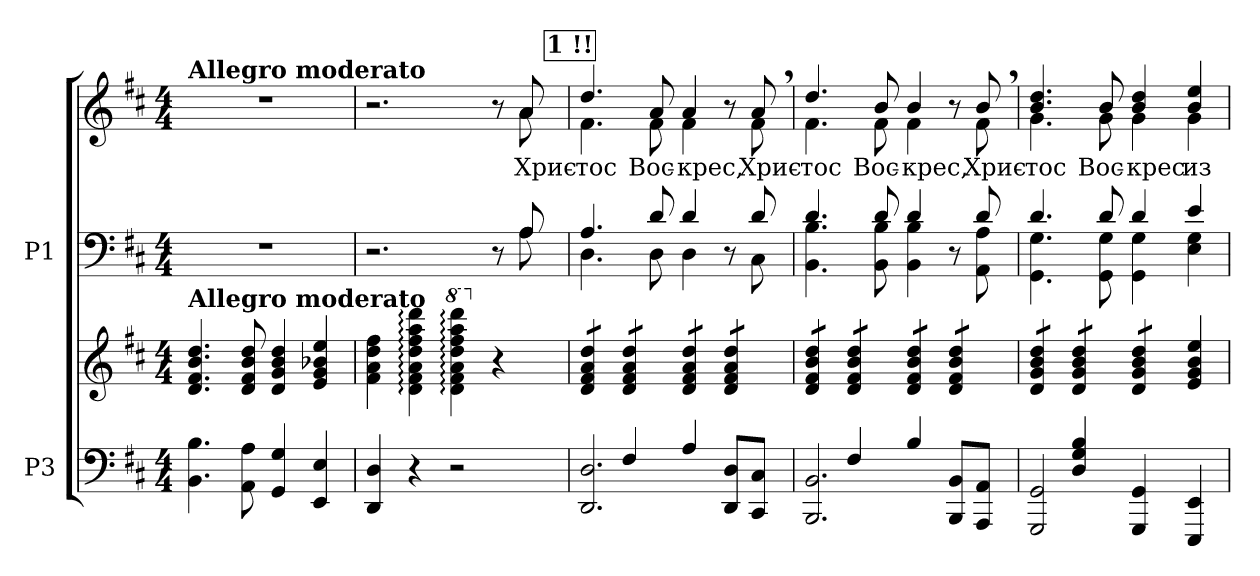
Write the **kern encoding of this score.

**kern	**kern	**kern	**kern	**text
*part2	*part2	*part1	*part1	*part1
*staff4	*staff3	*staff2	*staff1	*staff1
*I"P3	*	*I"P1	*	*
!!LO:PB:g=z
*clefF4	*clefG2	*clefF4	*clefG2	*
*k[f#c#]	*k[f#c#]	*k[f#c#]	*k[f#c#]	*
*D:	*D:	*D:	*D:	*
*M4/4	*M4/4	*M4/4	*M4/4	*
*MM120	*MM120	*MM120	*MM120	*
=1	=1	=1	=1	=1
!	!	!	!LO:TX:a:B:t=Allegro moderato	!
!	!LO:TX:a:B:t=Allegro moderato	!	!	!
4.BBi\ 4.Bi	4.di/ 4.f#i 4.bi 4.ddi	1r	1r	.
8AAi\ 8Ai	8di/ 8f#i 8bi 8ddi	.	.	.
4GGi/ 4Gi	4di/ 4gi 4bi 4ddi	.	.	.
4EEi/ 4Ei	4ei/ 4gi 4b-Xi 4eei	.	.	.
=2	=2	=2	=2	=2
*	*	*^	*^	*
4DDi/ 4Di	4f#i\ 4ai 4ddi 4ff#i	2.r	2..ryy	2.r	2..ryy	.
4r	4di\: 4f#i: 4ai: 4ddi: 4ff#i: 4aai: 4dddi:	.	.	.	.	.
*	*8va	*	*	*	*	*
2r	4ddi\: 4ff#i: 4aai: 4dddi: 4fff#i: 4aaai: 4ddddi:	.	.	.	.	.
*	*X8va	*	*	*	*	*
.	4r	8r	.	8r	.	.
!	!	!	!	!	!	!LO:LY:b:color=#000000
.	.	8Ai/	8Ai\	8ai/	8ai\	Хрис-
!!LO:REH:place=s1:B:color=#000000:enc=box:fs=15.9626:t=1	!!
=3	=3	=3	=3	=3	=3	=3
*^	*	*	*	*	*	*
!	!	!	!	!	!	!	!LO:LY:b:color=#000000
*	*	*tremolo	*	*	*	*	*
4ryy	2.DDi/ 2.Di	8di/ 8f#i 8ai 8ddiL	4.Ai/	4.Di\	4.ddi/	4.f#i\	-тос
.	.	8di/ 8f#i 8ai 8ddiJ	.	.	.	.	.
4F#i/	.	8di/ 8f#i 8ai 8ddiL	.	.	.	.	.
!	!	!	!	!	!	!	!LO:LY:b:color=#000000
.	.	8di/ 8f#i 8ai 8ddiJ	8di/	8Di\	8ai/	8f#i\	Вос-
!	!	!	!	!	!	!	!LO:LY:b:color=#000000
4Ai/	.	8di/ 8f#i 8ai 8ddiL	4di/	4Di\	4ai/	4f#i\	-крес,
.	.	8di/ 8f#i 8ai 8ddiJ	.	.	.	.	.
4ryy	8DDi/ 8Di/L	8di/ 8f#i 8ai 8ddiL	8r	8ryy	8r	8ryy	.
!	!	!	!	!	!	!	!LO:LY:b:color=#000000
.	8CC#i/ 8C#i/J	8di/ 8f#i 8ai 8ddiJ	8di/	8C#i\	8a,i/	8f#i\	Хрис-
=4	=4	=4	=4	=4	=4	=4	=4
!	!	!	!	!	!	!	!LO:LY:b:color=#000000
4ryy	2.BBBi/ 2.BBi	8di/ 8f#i 8bi 8ddiL	4.di/	4.BBi\ 4.Bi	4.ddi/	4.f#i\	-тос
.	.	8di/ 8f#i 8bi 8ddiJ	.	.	.	.	.
4F#i/	.	8di/ 8f#i 8bi 8ddiL	.	.	.	.	.
!	!	!	!	!	!	!	!LO:LY:b:color=#000000
.	.	8di/ 8f#i 8bi 8ddiJ	8di/	8BBi\ 8Bi	8bi/	8f#i\	Вос-
!	!	!	!	!	!	!	!LO:LY:b:color=#000000
4Bi/	.	8di/ 8f#i 8bi 8ddiL	4di/	4BBi\ 4Bi	4bi/	4f#i\	-крес,
.	.	8di/ 8f#i 8bi 8ddiJ	.	.	.	.	.
4ryy	8BBBi/ 8BBi/L	8di/ 8f#i 8bi 8ddiL	8r	8ryy	8r	8ryy	.
!	!	!	!	!	!	!	!LO:LY:b:color=#000000
.	8AAAi/ 8AAi/J	8di/ 8f#i 8bi 8ddiJ	8di/	8AAi\ 8Ai	8b,i/	8f#i\	Хрис-
!!LO:LB:g=z	!!
=5	=5	=5	=5	=5	=5	=5	=5
!	!	!	!	!	!	!	!LO:LY:b:color=#000000
4ryy	2GGGi/ 2GGi	8di/ 8gi 8bi 8ddiL	4.di/	4.GGi\ 4.Gi	4.bi/ 4.ddi	4.gi\	-тос
.	.	8di/ 8gi 8bi 8ddiJ	.	.	.	.	.
4Di/ 4Gi 4Bi	.	8di/ 8gi 8bi 8ddiL	.	.	.	.	.
!	!	!	!	!	!	!	!LO:LY:b:color=#000000
.	.	8di/ 8gi 8bi 8ddiJ	8di/	8GGi\ 8Gi	8bi/	8gi\	Вос-
!	!	!	!	!	!	!	!LO:LY:b:color=#000000
2ryy	4GGGi/ 4GGi	8di/ 8gi 8bi 8ddiL	4di/	4GGi\ 4Gi	4bi/ 4ddi	4gi\	-крес
.	.	8di/ 8gi 8bi 8ddiJ	.	.	.	.	.
*	*	*Xtremolo	*	*	*	*	*
!	!	!	!	!	!	!	!LO:LY:b:color=#000000
.	4EEEi/ 4EEi	4ei/ 4gi 4bi 4eei	4ei/	4Ei\ 4Gi	4bi/ 4eei	4gi\	из
*	*	*	*v	*v	*	*	*
*v	*v	*	*	*v	*v	*
=	=	=	=	=
*-	*-	*-	*-	*-
